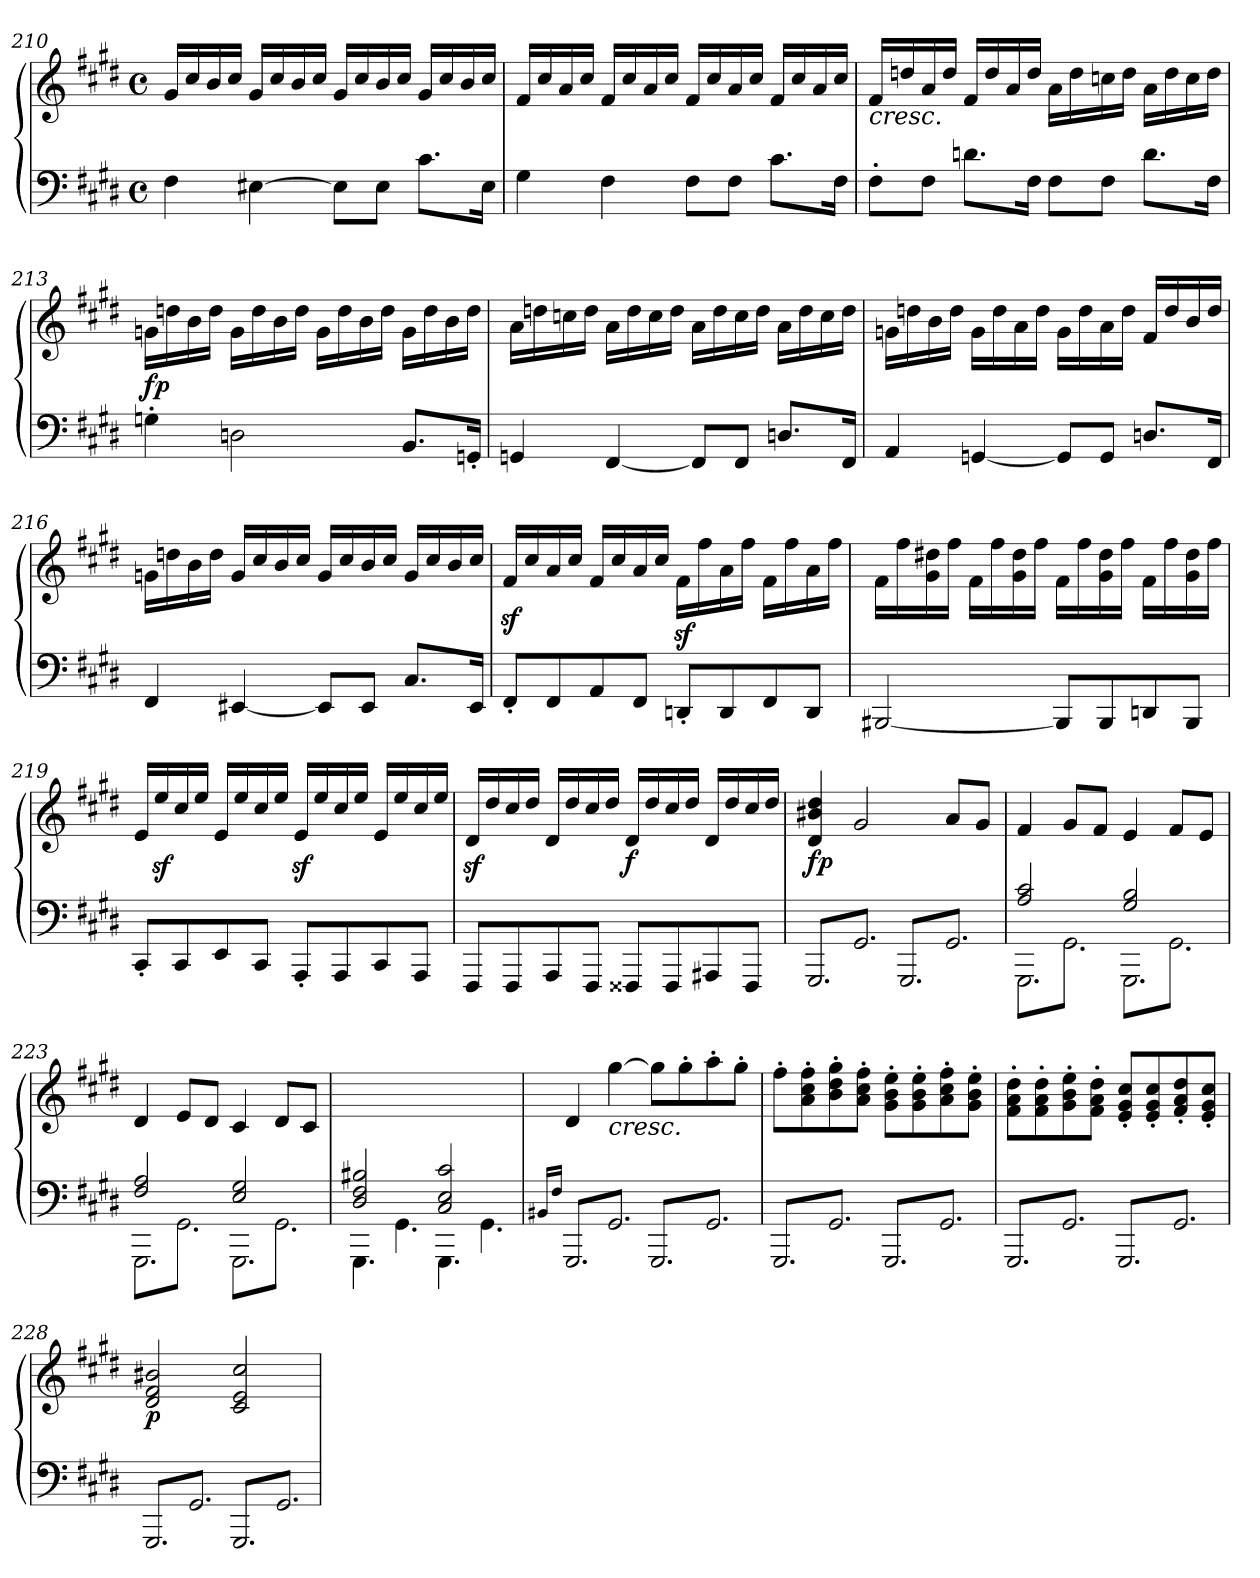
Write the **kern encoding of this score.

**kern	**kern	**dynam
*part1	*part1	*part1
*staff2	*staff1	*staff1/2
*clefF4	*clefG2	*
*k[f#c#g#d#]	*k[f#c#g#d#]	*
*E:	*E:	*
*M4/4	*M4/4	*
*met(c)	*met(c)	*
=210	=210	=210
4F#\	16g#/LL	.
.	16cc#/	.
.	16b/	.
.	16cc#/JJ	.
[4E#X\	16g#/LL	.
.	16cc#/	.
.	16b/	.
.	16cc#/JJ	.
8E#\L]	16g#/LL	.
.	16cc#/	.
8E#\J	16b/	.
.	16cc#/JJ	.
8.c#\L	16g#/LL	.
.	16cc#/	.
.	16b/	.
16E#\Jk	16cc#/JJ	.
!!LO:PB:g=z
=211	=211	=211
4G#\	16f#/LL	.
.	16cc#/	.
.	16a/	.
.	16cc#/JJ	.
4F#\	16f#/LL	.
.	16cc#/	.
.	16a/	.
.	16cc#/JJ	.
8F#\L	16f#/LL	.
.	16cc#/	.
8F#\J	16a/	.
.	16cc#/JJ	.
8.c#\L	16f#/LL	.
.	16cc#/	.
.	16a/	.
16F#\Jk	16cc#/JJ	.
=212	=212	=212
!	!LO:TX:b:i:t=cresc.	!
8F#'>\L	16f#/LL	.
.	16ddn/	.
8F#\J	16a/	.
.	16dd/JJ	.
8.dn\L	16f#/LL	.
.	16dd/	.
.	16a/	.
16F#\Jk	16dd/JJ	.
8F#\L	16a\LL	.
.	16dd\	.
8F#\J	16ccn\	.
.	16dd\JJ	.
8.d\L	16a\LL	.
.	16dd\	.
.	16cc\	.
16F#\Jk	16dd\JJ	.
=213	=213	=213
!	!	!LO:DY:b
4Gn'>\	16gn\LL	fp
.	16ddn\	.
.	16b\	.
.	16dd\JJ	.
2Dn\	16g\LL	.
.	16dd\	.
.	16b\	.
.	16dd\JJ	.
.	16g\LL	.
.	16dd\	.
.	16b\	.
.	16dd\JJ	.
8.BB/L	16g\LL	.
.	16dd\	.
.	16b\	.
16GGn'</Jk	16dd\JJ	.
!!LO:LB:g=z
=214	=214	=214
4GGn/	16a\LL	.
.	16ddn\	.
.	16ccn\	.
.	16dd\JJ	.
[4FF#/	16a\LL	.
.	16dd\	.
.	16cc\	.
.	16dd\JJ	.
8FF#/L]	16a\LL	.
.	16dd\	.
8FF#/J	16cc\	.
.	16dd\JJ	.
8.Dn/L	16a\LL	.
.	16dd\	.
.	16cc\	.
16FF#/Jk	16dd\JJ	.
=215	=215	=215
4AA/	16gn\LL	.
.	16ddn\	.
.	16b\	.
.	16dd\JJ	.
[4GGn/	16g\LL	.
.	16dd\	.
.	16a\	.
.	16dd\JJ	.
8GG/L]	16g\LL	.
.	16dd\	.
8GG/J	16a\	.
.	16dd\JJ	.
8.Dn/L	16f#/LL	.
.	16dd/	.
.	16b/	.
16FF#/Jk	16dd/JJ	.
=216	=216	=216
4FF#/	16gn\LL	.
.	16ddn\	.
.	16b\	.
.	16dd\JJ	.
[4EE#X/	16g/LL	.
.	16cc#/	.
.	16b/	.
.	16cc#/JJ	.
8EE#/L]	16g/LL	.
.	16cc#/	.
8EE#/J	16b/	.
.	16cc#/JJ	.
8.C#/L	16g/LL	.
.	16cc#/	.
.	16b/	.
16EE#/Jk	16cc#/JJ	.
!!LO:LB:g=z
=217	=217	=217
8FF#'</L	16f#z</LL	.
.	16cc#/	.
8FF#/	16a/	.
.	16cc#/JJ	.
8AA/	16f#/LL	.
.	16cc#/	.
8FF#/J	16a/	.
.	16cc#/JJ	.
8DDn'</L	16f#z<\LL	.
.	16ff#\	.
8DD/	16a\	.
.	16ff#\JJ	.
8FF#/	16f#\LL	.
.	16ff#\	.
8DD/J	16a\	.
.	16ff#\JJ	.
=218	=218	=218
[2BBB#X/	16f#\LL	.
.	16ff#\	.
.	16g#\ 16dd#X\	.
.	16ff#\JJ	.
.	16f#\LL	.
.	16ff#\	.
.	16g#\ 16dd#\	.
.	16ff#\JJ	.
8BBB#/L]	16f#\LL	.
.	16ff#\	.
8BBB#/	16g#\ 16dd#\	.
.	16ff#\JJ	.
8DDn/	16f#\LL	.
.	16ff#\	.
8BBB#/J	16g#\ 16dd#\	.
.	16ff#\JJ	.
=219	=219	=219
8CC#'</L	16e/LL	.
.	16eez</	.
8CC#/	16cc#/	.
.	16ee/JJ	.
8EE/	16e/LL	.
.	16ee/	.
8CC#/J	16cc#/	.
.	16ee/JJ	.
8AAA'</L	16ez</LL	.
.	16ee/	.
8AAA/	16cc#/	.
.	16ee/JJ	.
8CC#/	16e/LL	.
.	16ee/	.
8AAA/J	16cc#/	.
.	16ee/JJ	.
!!LO:LB:g=z
=220	=220	=220
8FFF#/L	16d#z</LL	.
.	16dd#/	.
8FFF#/	16cc#/	.
.	16dd#/JJ	.
8AAA/	16d#/LL	.
.	16dd#/	.
8FFF#/J	16cc#/	.
.	16dd#/JJ	.
!	!	!LO:DY:b
8FFF##X/L	16d#/LL	f
.	16dd#/	.
8FFF##/	16cc#/	.
.	16dd#/JJ	.
8AAA#X/	16d#/LL	.
.	16dd#/	.
8FFF##/J	16cc#/	.
.	16dd#/JJ	.
=221	=221	=221
*Xtuplet	*	*
!LO:N:head=open	!	!LO:DY:b
6.GGG#/LL	(4d#/ 4b#X/ 4dd#/	fp
!LO:N:head=open	!	!
6.GG#/JJ	2g#/	.
!LO:N:head=open	!	!
6.GGG#/LL	.	.
!LO:N:head=open	!	!
6.GG#/JJ	8a/L	.
.	8g#/J	.
=222	=222	=222
*^	*	*
!	!LO:N:head=open	!	!
2A/ 2c#/	6.GGG#\LL	4f#/	.
!	!LO:N:head=open	!	!
.	6.GG#\JJ	8g#/L	.
.	.	8f#/J	.
!	!LO:N:head=open	!	!
2G#/ 2B/	6.GGG#\LL	4e/	.
!	!LO:N:head=open	!	!
.	6.GG#\JJ	8f#/L	.
.	.	8e/J	.
=223	=223	=223	=223
!	!LO:N:head=open	!	!
2F#/ 2A/	6.GGG#\LL	4d#/	.
!	!LO:N:head=open	!	!
.	6.GG#\JJ	8e/L	.
.	.	8d#/J	.
!	!LO:N:head=open	!	!
2E/ 2G#/	6.GGG#\LL	4c#/	.
!	!LO:N:head=open	!	!
.	6.GG#\JJ	8d#/L	.
.	.	8c#/J	.
=224	=224	=224	=224
2D#/ 2F#/ 2B#X/	6.GGG#\	1ryy	.
.	6.GG#\	.	.
2C#/ 2E/ 2c#/)	6.GGG#\	.	.
.	6.GG#\	.	.
*v	*v	*	*
!!LO:LB:g=z
=225	=225	=225
16qBB#X/LL	.	.
16qF#/JJ	.	.
!LO:N:head=open	!	!
6.GGG#/LL	4d#/	.
!	!LO:TX:b:i:t=cresc.	!
!LO:N:head=open	!	!
6.GG#/JJ	[4gg#\	.
!LO:N:head=open	!	!
6.GGG#/LL	8gg#\L]	.
.	8gg#'>\	.
!LO:N:head=open	!	!
6.GG#/JJ	8aa'>\	.
.	8gg#'>\J	.
=226	=226	=226
!LO:N:head=open	!	!
6.GGG#/LL	8ff#'>\L	.
.	8a\'> 8cc#\'> 8ff#\'>	.
!LO:N:head=open	!	!
6.GG#/JJ	8b\'> 8dd#\'> 8gg#\'>	.
.	8a\'> 8cc#\'> 8ff#\'>J	.
!LO:N:head=open	!	!
6.GGG#/LL	8g#\'> 8b\'> 8ee\'>L	.
.	8g#\'> 8b\'> 8ee\'>	.
!LO:N:head=open	!	!
6.GG#/JJ	8a\'> 8cc#\'> 8ff#\'>	.
.	8g#\'> 8b\'> 8ee\'>J	.
=227	=227	=227
!LO:N:head=open	!	!
6.GGG#/LL	8f#\'> 8a\'> 8dd#\'>L	.
.	8f#\'> 8a\'> 8dd#\'>	.
!LO:N:head=open	!	!
6.GG#/JJ	8g#\'> 8b\'> 8ee\'>	.
.	8f#\'> 8a\'> 8dd#\'>J	.
!LO:N:head=open	!	!
6.GGG#/LL	8e/'< 8g#/'< 8cc#/'<L	.
.	8e/'< 8g#/'< 8cc#/'<	.
!LO:N:head=open	!	!
6.GG#/JJ	8f#/'< 8a/'< 8dd#/'<	.
.	8e/'< 8g#/'< 8cc#/'<J	.
=228	=228	=228
!LO:N:head=open	!	!LO:DY:b
6.GGG#/LL	2d#/ 2f#/ 2b#X/	p
!LO:N:head=open	!	!
6.GG#/JJ	.	.
!LO:N:head=open	!	!
6.GGG#/LL	2c#/ 2e/ 2cc#/	.
!LO:N:head=open	!	!
6.GG#/JJ	.	.
=	=	=
*-	*-	*-
